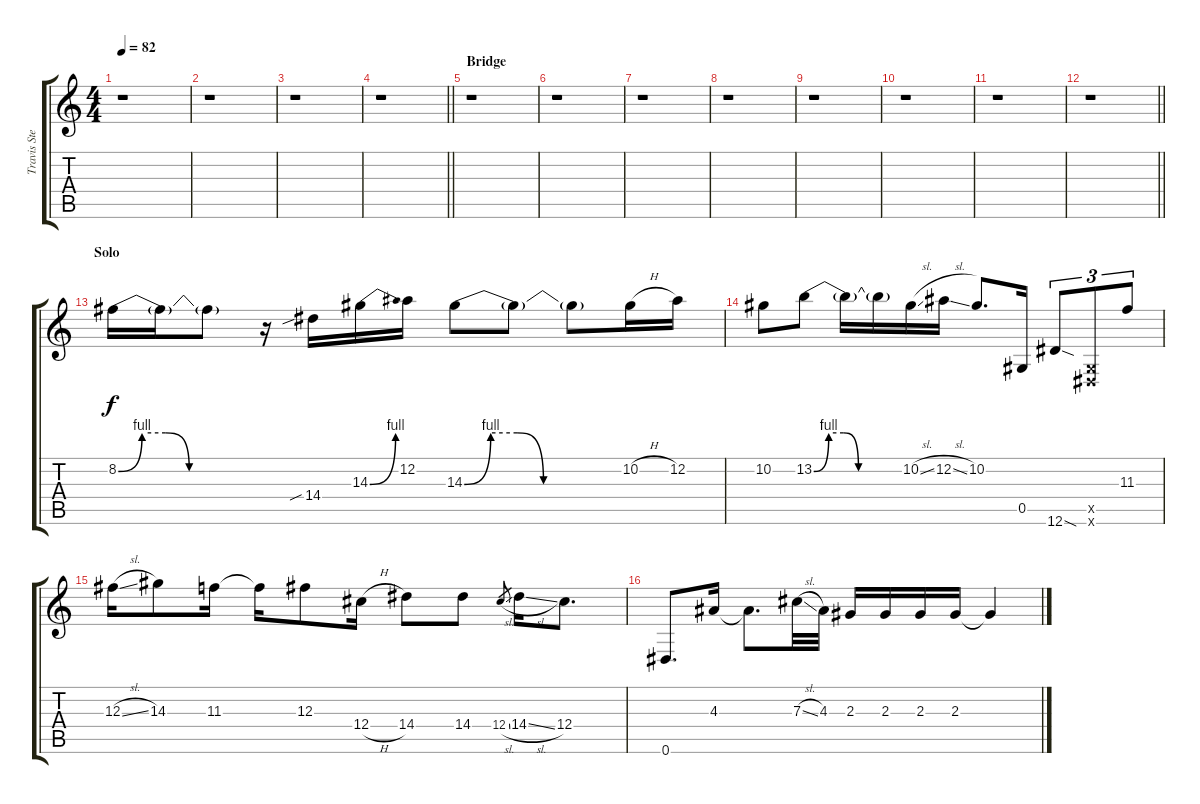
\track ("Travis Stever (talk-box)" "Travis Ste") {instrument overdrivenguitar}
\staff {score tabs}
\tuning (Eb4 Bb3 Gb3 Db3 Ab2 Eb2) {hide}
\ts (4 4)
\tempo 82
\clef g2
\ks c
r.1{dy f} |
r.1 |
r.1 |
\barLineRight lightlight
r.1 |
\section ("" "Bridge")
r.1 |
r.1 |
r.1 |
r.1 |
r.1 |
r.1 |
r.1 |
\barLineRight lightlight
r.1 |
\section ("" "Solo")
8.2{be (custom 0 0 10 4 20 4 30 0 60 0)}.16 8.2{t}.16 8.2{t}.8 r.16 14.4{sib}.16 14.3{be (bend 0 0 60 4)}.16 12.2.16 14.3{be (custom 0 0 10 4 20 4 30 0 60 0)}.8 14.3{t}.8 14.3{t}.8 10.2{h}.16 12.2.16 |
10.2.8 13.2{be (custom 0 0 10 4 20 4 30 0 60 0)}.8 13.2{t}.16 13.2{t}.16 10.2{sl}.16 12.2{sl}.16 10.2.8{d} 0.5.16 12.6{sod}.8{tu (3 2)} (0.5{x} 0.6{x}).8{tu (3 2)} 11.3.8{tu (3 2)} |
12.3{sl}.16 14.3.8 11.3.16 11.3{t}.16 12.3.8 12.4{h}.16 14.4.8 14.4.8 12.4{sl}.8{gr} 14.4{sl}.16 12.4.8{d} |
0.6.8{d} 4.3.16 4.3{t}.8{d} 7.3{sl}.32 4.3.32 2.3.16 2.3.16 2.3.16 2.3.16 2.3{t}.4
